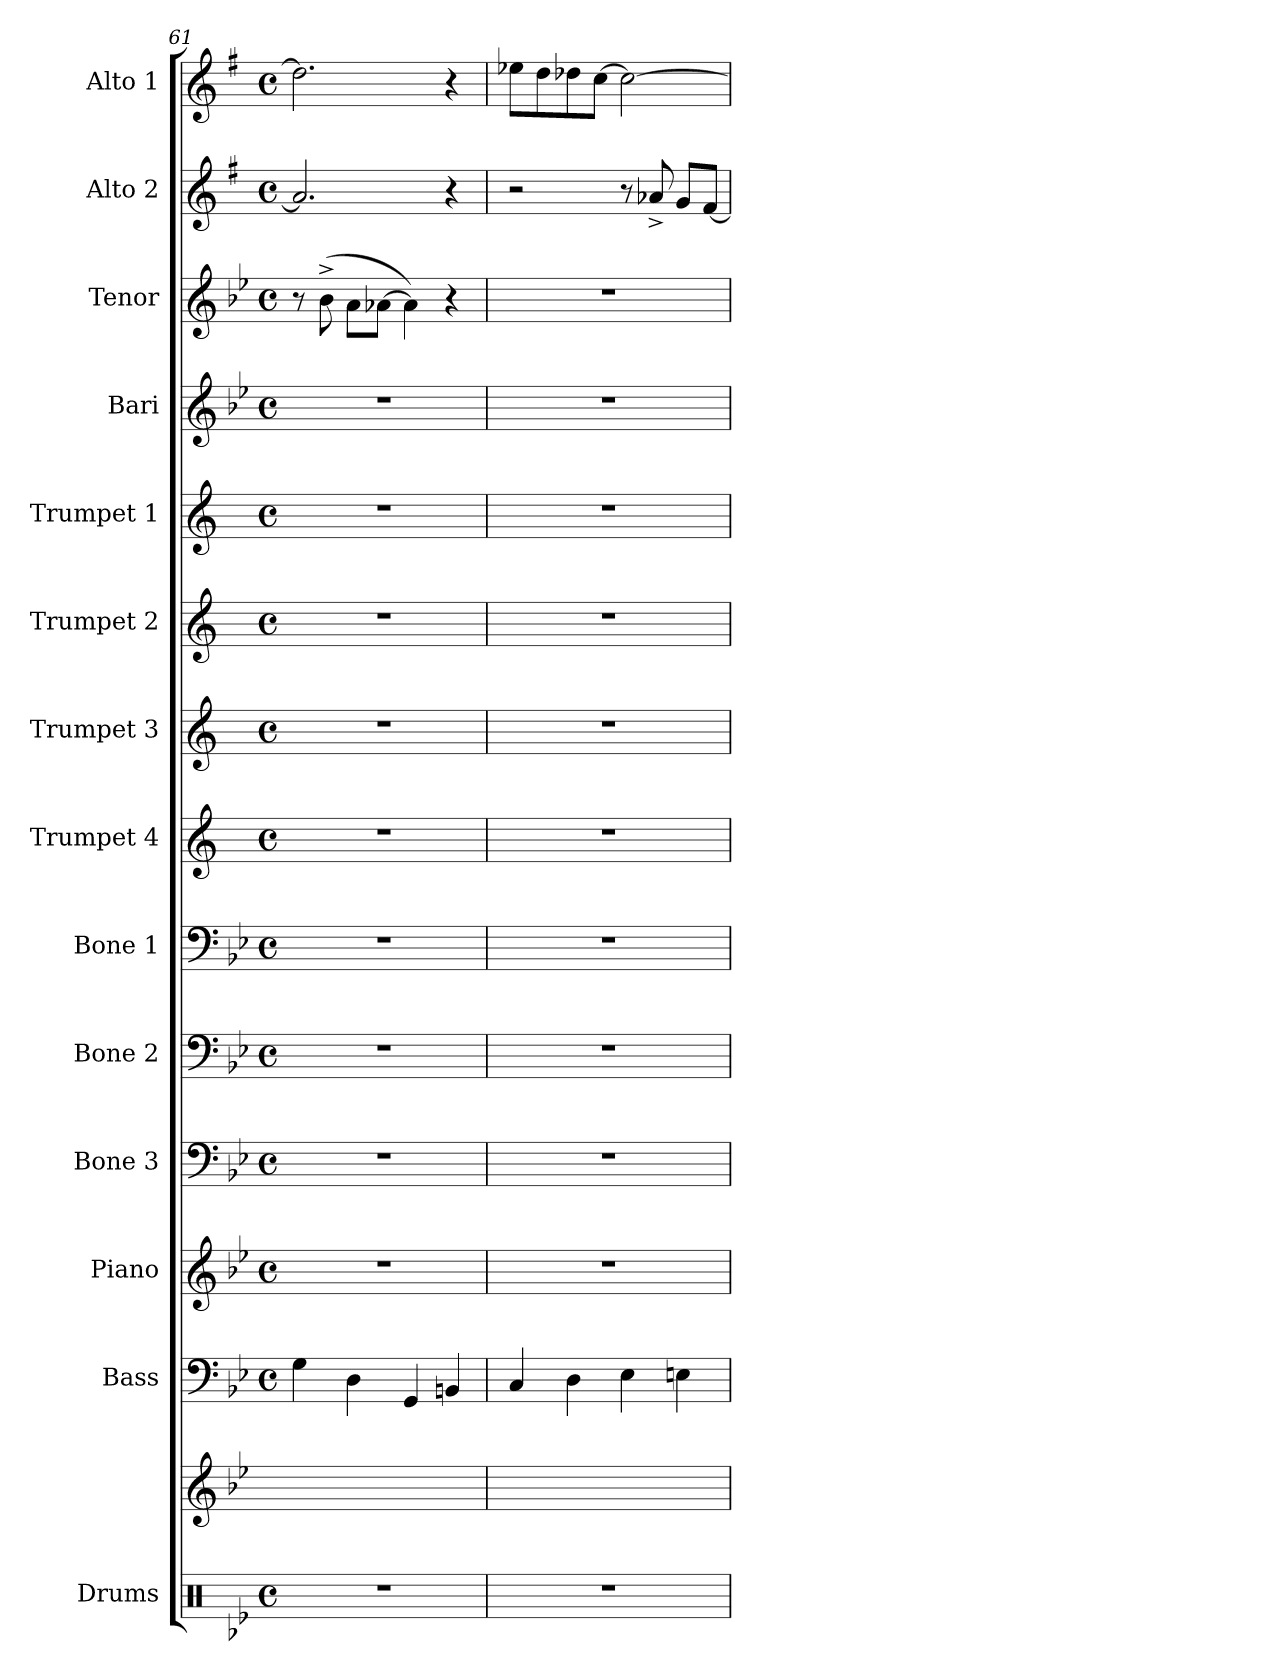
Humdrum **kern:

**kern	**kern	**kern	**kern	**kern	**kern	**kern	**kern	**kern	**kern	**kern	**kern	**kern	**kern	**kern
*part15	*part14	*part13	*part12	*part11	*part10	*part9	*part8	*part7	*part6	*part5	*part4	*part3	*part2	*part1
*staff15	*staff14	*staff13	*staff12	*staff11	*staff10	*staff9	*staff8	*staff7	*staff6	*staff5	*staff4	*staff3	*staff2	*staff1
*I"Drums	*	*I"Bass	*I"Piano	*I"Bone 3	*I"Bone 2	*I"Bone 1	*I"Trumpet 4	*I"Trumpet 3	*I"Trumpet 2	*I"Trumpet 1	*I"Bari	*I"Tenor	*I"Alto 2	*I"Alto 1
*	*	*	*	*	*	*	*I'Tpt	*	*I'Tpt	*I'Tpt	*	*	*	*
*clefX	*clefG2	*clefF4	*clefG2	*clefF4	*clefF4	*clefF4	*clefG2	*clefG2	*clefG2	*clefG2	*clefG2	*clefG2	*clefG2	*clefG2
*	*	*ITrd7c12	*ITrd8c14	*	*	*	*ITrd1c2	*ITrd1c2	*ITrd1c2	*ITrd1c2	*ITrd12c21	*ITrd8c14	*ITrd5c9	*ITrd5c9
*k[b-e-]	*k[b-e-]	*k[b-e-]	*k[b-e-]	*k[b-e-]	*k[b-e-]	*k[b-e-]	*k[b-e-]	*k[b-e-]	*k[b-e-]	*k[b-e-]	*k[b-e-]	*k[b-e-]	*k[b-e-]	*k[b-e-]
*B-:	*B-:	*B-:	*B-:	*B-:	*B-:	*B-:	*B-:	*B-:	*B-:	*B-:	*B-:	*B-:	*B-:	*B-:
*M4/4	*	*M4/4	*M4/4	*M4/4	*M4/4	*M4/4	*M4/4	*M4/4	*M4/4	*M4/4	*M4/4	*M4/4	*M4/4	*M4/4
*met(c)	*	*met(c)	*met(c)	*met(c)	*met(c)	*met(c)	*met(c)	*met(c)	*met(c)	*met(c)	*met(c)	*met(c)	*met(c)	*met(c)
=61	=61	=61	=61	=61	=61	=61	=61	=61	=61	=61	=61	=61	=61	=61
1r	1ryy	4GG\	1r	1r	1r	1r	1r	1r	1r	1r	1r	8r	2.c-/]	2.f\]
.	.	.	.	.	.	.	.	.	.	.	.	(>8B-^>\	.	.
.	.	4DD\	.	.	.	.	.	.	.	.	.	8A\L	.	.
.	.	.	.	.	.	.	.	.	.	.	.	[8A-X\J	.	.
.	.	4GGG/	.	.	.	.	.	.	.	.	.	4A-\])	.	.
.	.	4BBBn/	.	.	.	.	.	.	.	.	.	4r	4r	4r
=62	=62	=62	=62	=62	=62	=62	=62	=62	=62	=62	=62	=62	=62	=62
1r	1ryy	4CC/	1r	1r	1r	1r	1r	1r	1r	1r	1r	1r	2r	8g-X\L
.	.	.	.	.	.	.	.	.	.	.	.	.	.	8f\
.	.	4DD\	.	.	.	.	.	.	.	.	.	.	.	8f-X\
.	.	.	.	.	.	.	.	.	.	.	.	.	.	[8e-\J
.	.	4EE-\	.	.	.	.	.	.	.	.	.	.	8r	2e-\_
.	.	.	.	.	.	.	.	.	.	.	.	.	8c-X^</	.
.	.	4EEn\	.	.	.	.	.	.	.	.	.	.	8B-/L	.
.	.	.	.	.	.	.	.	.	.	.	.	.	[8A/J	.
=	=	=	=	=	=	=	=	=	=	=	=	=	=	=
*-	*-	*-	*-	*-	*-	*-	*-	*-	*-	*-	*-	*-	*-	*-
